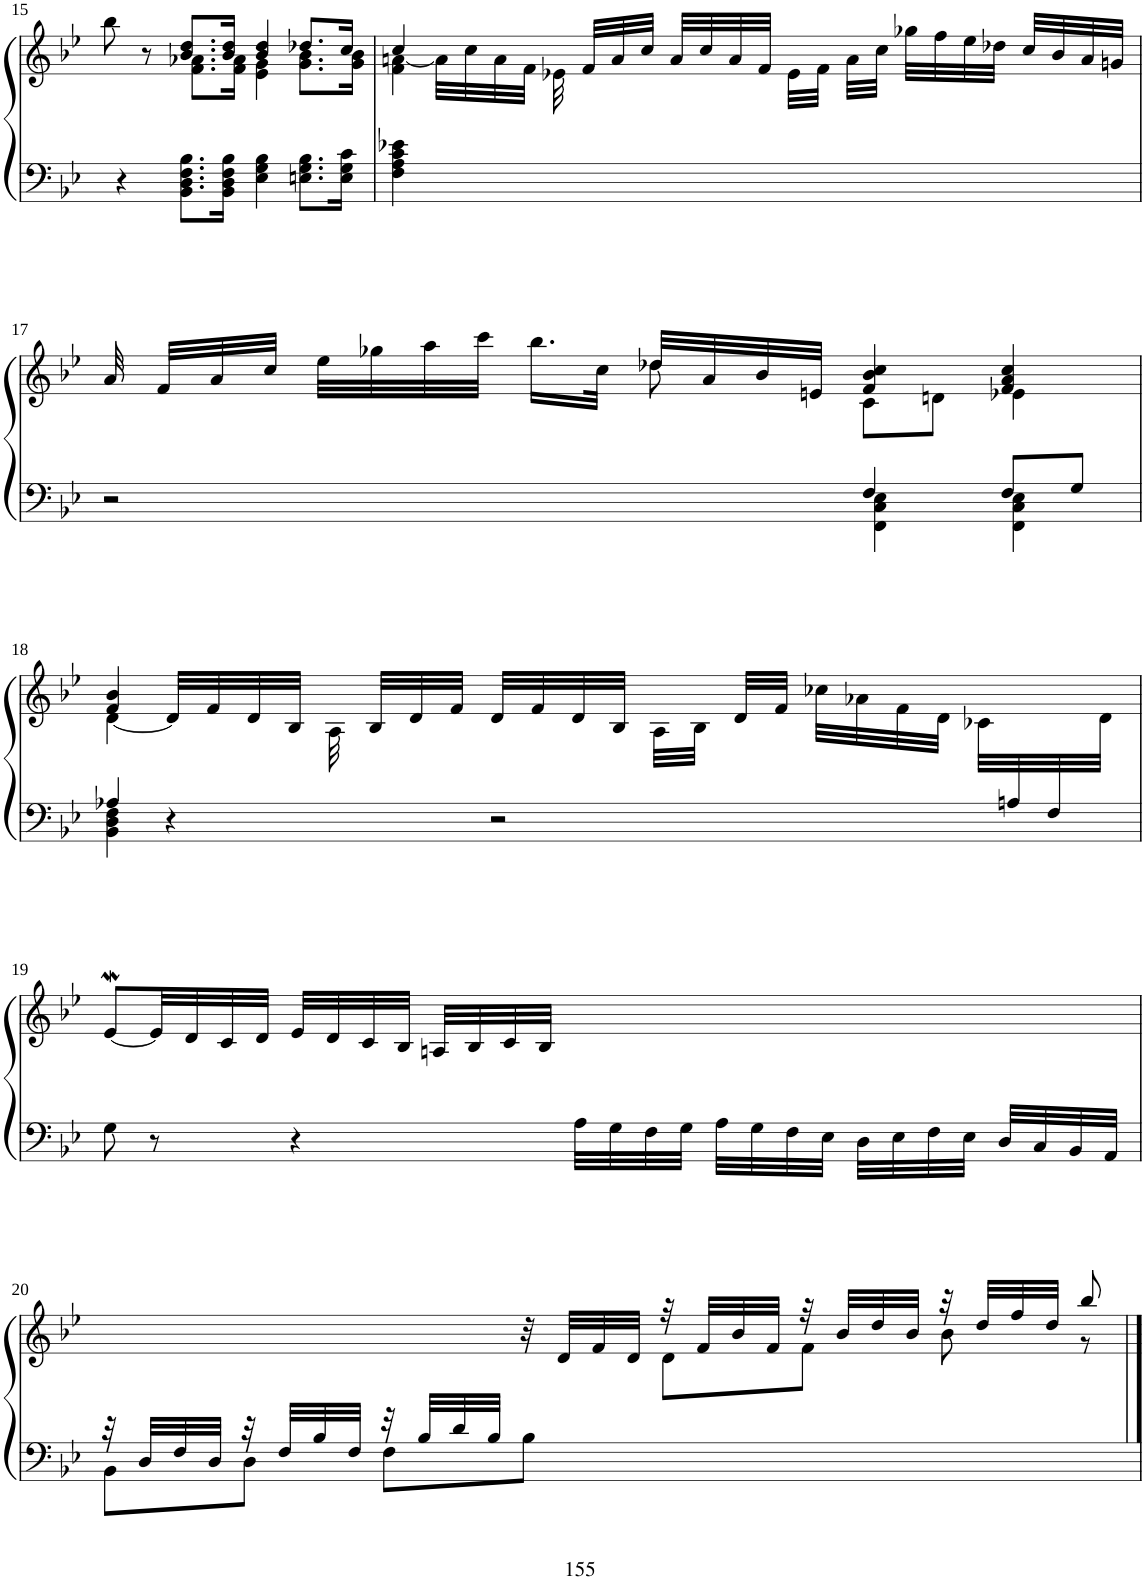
**kern	**kern
*part1	*part1
*staff2	*staff1
*I"Piano	*
*I'Pno	*
!!LO:PB:g=z
*clefF4	*clefG2
*k[b-e-]	*k[b-e-]
*M4/4	*M4/4
*met(c)	*met(c)
=15	=15
*	*^
4r	8bb-\	4ryy
.	8r	.
8.BB-\ 8.D\ 8.F\ 8.B-\L	8.b-/ 8.dd/L	8.f\ 8.a-X\L
16BB-\ 16D\ 16F\ 16B-\Jk	16b-/ 16dd/Jk	16f\ 16a-\Jk
4E-\ 4G\ 4B-\	4b-/ 4dd/	4e-\ 4g\
8.En\ 8.G\ 8.B-\L	8.dd-X/L	8.g\ 8.b-\L
16E\ 16G\ 16c\Jk	16cc/Jk	16g\ 16b-\Jk
=16	=16	=16
4F\ 4A\ 4c\ 4e-X\	4cc/	4f\ [4an\
4ryy	8ryy	32a\LLL]
.	.	32cc\
.	.	32a\
.	.	32f\JJJ
.	32e-X\	8ryy
.	32f/LLL	.
.	32a/	.
.	32cc/JJJ	.
2ryy	32a/LLL	2ryy
.	32cc/	.
.	32a/	.
.	32f/JJJ	.
.	32e-\LLL	.
.	32f\JJJ	.
.	32a\LLL	.
.	32cc\JJJ	.
.	32gg-X\LLL	.
.	32ff\	.
.	32ee-\	.
.	32dd-X\JJJ	.
.	32cc/LLL	.
.	32b-/	.
.	32a/	.
.	32gn/JJJ	.
!!LO:LB:g=z	!!
=17	=17	=17
*^	*	*
2r	2ryy	32a/	4.ryy
.	.	32f/LLL	.
.	.	32a/	.
.	.	32cc/JJJ	.
.	.	32ee-\LLL	.
.	.	32gg-X\	.
.	.	32aa\	.
.	.	32ccc\JJJ	.
.	.	16.bb-\LL	.
.	.	32cc\JJk	.
.	.	32dd-X/LLL	8dd-\
.	.	32a/	.
.	.	32b-/	.
.	.	32en/JJJ	.
4F/	4FF\ 4C\ 4E-\	4f/ 4b-/ 4cc/	8c\L
.	.	.	8dn\J
8F/L	4FF\ 4C\ 4E-\	4f/ 4a/ 4cc/	4e-X\
8G/J	.	.	.
!!LO:LB:g=z	!!
=18	=18	=18	=18
*	*^	*	*
32ryy	4A-X/	4BB-\ 4D\ 4F\	4f/ 4b-/	[4d\
.	4r	4ryy	4ryy	32d/LLL]
.	.	.	.	32f/
.	.	.	.	32d/
.	.	.	.	32B-/JJJ
.	.	.	.	32A\
.	.	.	.	32B-/LLL
.	.	.	.	32d/
.	.	.	.	32f/JJJ
.	2r	2ryy	2ryy	32d/LLL
.	.	.	.	32f/
.	.	.	.	32d/
.	.	.	.	32B-/JJJ
.	.	.	.	32A\LLL
.	.	.	.	32B-\JJJ
.	.	.	.	32d/LLL
.	.	.	.	32f/JJJ
.	.	.	.	32cc-X\LLL
.	.	.	.	32a-X\
.	.	.	.	32f\
.	.	.	.	32d\JJJ
.	.	.	.	32c-X\LLL
32An/	.	.	.	16ryy
32F/	.	.	.	.
32ryy	.	.	.	32d\JJJ
*v	*v	*v	*	*
*	*v	*v
!!LO:LB:g=z
=19	=19
8G\	[8e-w/L
8r	32e-/LL]
.	32d/
.	32c/
.	32d/JJJ
4r	32e-/LLL
.	32d/
.	32c/
.	32B-/JJJ
.	32An/LLL
.	32B-/
.	32c/
.	32B-/JJJ
32A\LLL	2ryy
32G\	.
32F\	.
32G\JJJ	.
32A\LLL	.
32G\	.
32F\	.
32E-\JJJ	.
32D\LLL	.
32E-\	.
32F\	.
32E-\JJJ	.
32D/LLL	.
32C/	.
32BB-/	.
32AA/JJJ	.
!!LO:LB:g=z
=20	=20
*^	*^
32r	8BB-\L	4.ryy	2ryy
32D/LLL	.	.	.
32F/	.	.	.
32D/JJJ	.	.	.
32r	8D\J	.	.
32F/LLL	.	.	.
32B-/	.	.	.
32F/JJJ	.	.	.
32r	8F\L	.	.
32B-/LLL	.	.	.
32d/	.	.	.
32B-/JJJ	.	.	.
8ryy	8B-\J	32r	.
.	.	32d/LLL	.
.	.	32f/	.
.	.	32d/JJJ	.
2ryy	2ryy	32r	8d\L
.	.	32f/LLL	.
.	.	32b-/	.
.	.	32f/JJJ	.
.	.	32r	8f\J
.	.	32b-/LLL	.
.	.	32dd/	.
.	.	32b-/JJJ	.
.	.	32r	8b-\
.	.	32dd/LLL	.
.	.	32ff/	.
.	.	32dd/JJJ	.
.	.	8bb-/	8r
*v	*v	*	*
*	*v	*v
==	==
*-	*-
